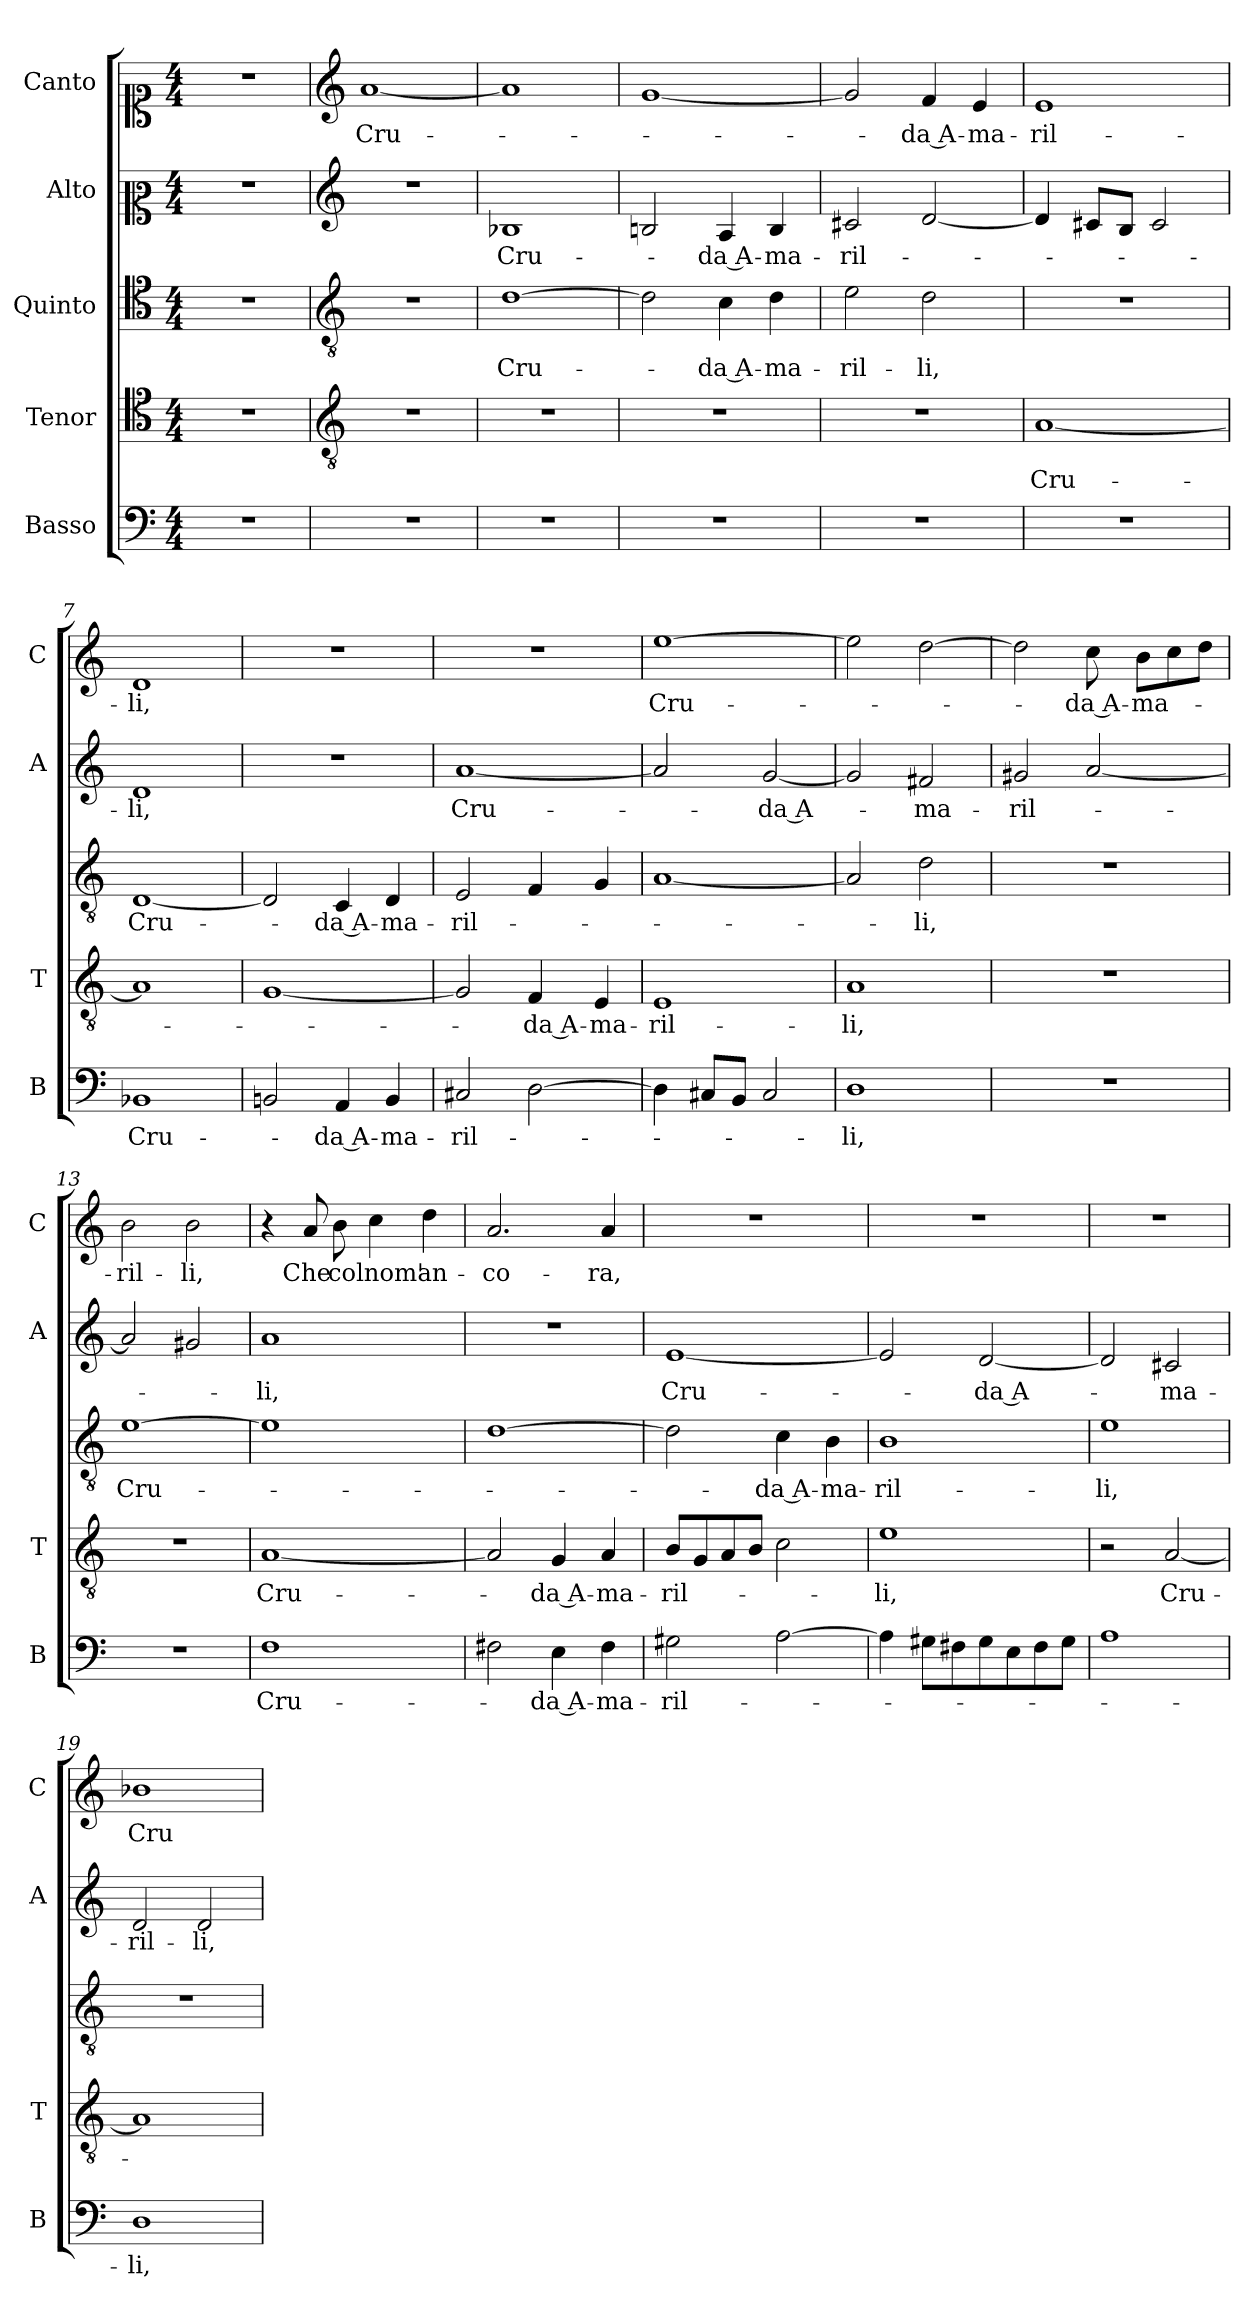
**kern	**text	**kern	**text	**kern	**text	**kern	**text	**kern	**text
*part5	*part5	*part4	*part4	*part3	*part3	*part2	*part2	*part1	*part1
*staff5	*staff5	*staff4	*staff4	*staff3	*staff3	*staff2	*staff2	*staff1	*staff1
*I"Basso	*	*I"Tenor	*	*I"Quinto	*	*I"Alto	*	*I"Canto	*
*I'B	*	*I'T	*	*	*	*I'A	*	*I'C	*
*clefF4	*	*clefC4	*	*clefC4	*	*clefC2	*	*clefC1	*
*k[]	*	*k[]	*	*k[]	*	*k[]	*	*k[]	*
*C:	*	*C:	*	*C:	*	*C:	*	*C:	*
*M4/4	*	*M4/4	*	*M4/4	*	*M4/4	*	*M4/4	*
=1	=1	=1	=1	=1	=1	=1	=1	=1	=1
1r	.	1r	.	1r	.	1r	.	1r	.
=2	=2	=2	=2	=2	=2	=2	=2	=2	=2
*	*	*clefGv2	*	*clefGv2	*	*clefG2	*	*clefG2	*
!	!	!	!	!	!	!	!	!	!LO:LY:b
1r	.	1r	.	1r	.	1r	.	[1a	Cru-
=3	=3	=3	=3	=3	=3	=3	=3	=3	=3
!	!	!	!	!	!LO:LY:b	!	!LO:LY:b	!	!
1r	.	1r	.	[1d	Cru-	1B-X	Cru-	1a]	.
=4	=4	=4	=4	=4	=4	=4	=4	=4	=4
1r	.	1r	.	2d\]	.	2Bni/	.	[1g	.
!	!	!	!	!	!LO:LY:b	!	!LO:LY:b	!	!
.	.	.	.	4c\	-da A-	4A/	-da A-	.	.
!	!	!	!	!	!LO:LY:b	!	!LO:LY:b	!	!
.	.	.	.	4d\	-ma-	4B/	-ma-	.	.
=5	=5	=5	=5	=5	=5	=5	=5	=5	=5
!	!	!	!	!	!LO:LY:b	!	!LO:LY:b	!	!
1r	.	1r	.	2e\	-ril-	2c#X/	-ril-	2g/]	.
!	!	!	!	!	!LO:LY:b	!	!	!	!LO:LY:b
.	.	.	.	2d\	-li,	[2d/	.	4f/	-da A-
!	!	!	!	!	!	!	!	!	!LO:LY:b
.	.	.	.	.	.	.	.	4e/	-ma-
=6	=6	=6	=6	=6	=6	=6	=6	=6	=6
!	!	!	!LO:LY:b	!	!	!	!	!	!LO:LY:b
1r	.	[1A	Cru-	1r	.	4d/]	.	1e	-ril-
.	.	.	.	.	.	8c#X/L	.	.	.
.	.	.	.	.	.	8B/J	.	.	.
.	.	.	.	.	.	2c#/	.	.	.
=7	=7	=7	=7	=7	=7	=7	=7	=7	=7
!	!LO:LY:b	!	!	!	!LO:LY:b	!	!LO:LY:b	!	!LO:LY:b
1BB-X	Cru-	1A]	.	[1D	Cru-	1d	-li,	1d	-li,
=8	=8	=8	=8	=8	=8	=8	=8	=8	=8
2BBni/	.	[1G	.	2D/]	.	1r	.	1r	.
!	!LO:LY:b	!	!	!	!LO:LY:b	!	!	!	!
4AA/	-da A-	.	.	4C/	-da A-	.	.	.	.
!	!LO:LY:b	!	!	!	!LO:LY:b	!	!	!	!
4BB/	-ma-	.	.	4D/	-ma-	.	.	.	.
!!LO:LB:g=z
=9	=9	=9	=9	=9	=9	=9	=9	=9	=9
!	!LO:LY:b	!	!	!	!LO:LY:b	!	!LO:LY:b	!	!
2C#X/	-ril-	2G/]	.	2E/	-ril-	[1a	Cru-	1r	.
!	!	!	!LO:LY:b	!	!	!	!	!	!
[2D\	.	4F/	-da A-	4F/	.	.	.	.	.
!	!	!	!LO:LY:b	!	!	!	!	!	!
.	.	4E/	-ma-	4G/	.	.	.	.	.
=10	=10	=10	=10	=10	=10	=10	=10	=10	=10
!	!	!	!LO:LY:b	!	!	!	!	!	!LO:LY:b
4D\]	.	1E	-ril-	[1A	.	2a/]	.	[1ee	Cru-
8C#X/L	.	.	.	.	.	.	.	.	.
8BB/J	.	.	.	.	.	.	.	.	.
!	!	!	!	!	!	!	!LO:LY:b	!	!
2C#/	.	.	.	.	.	[2g/	-da A-	.	.
=11	=11	=11	=11	=11	=11	=11	=11	=11	=11
!	!LO:LY:b	!	!LO:LY:b	!	!	!	!	!	!
1D	-li,	1A	-li,	2A/]	.	2g/]	.	2ee\]	.
!	!	!	!	!	!LO:LY:b	!	!LO:LY:b	!	!
.	.	.	.	2d\	-li,	2f#X/	-ma-	[2dd\	.
=12	=12	=12	=12	=12	=12	=12	=12	=12	=12
!	!	!	!	!	!	!	!LO:LY:b	!	!
1r	.	1r	.	1r	.	2g#X/	-ril-	2dd\]	.
!	!	!	!	!	!	!	!	!	!LO:LY:b
.	.	.	.	.	.	[2a/	.	8cc\	-da A-
!	!	!	!	!	!	!	!	!	!LO:LY:b
.	.	.	.	.	.	.	.	8b\L	-ma-
.	.	.	.	.	.	.	.	8cc\	.
.	.	.	.	.	.	.	.	8dd\J	.
=13	=13	=13	=13	=13	=13	=13	=13	=13	=13
!	!	!	!	!	!LO:LY:b	!	!	!	!LO:LY:b
1r	.	1r	.	[1e	Cru-	2a/]	.	2b\	-ril-
!	!	!	!	!	!	!	!	!	!LO:LY:b
.	.	.	.	.	.	2g#X/	.	2b\	-li,
=14	=14	=14	=14	=14	=14	=14	=14	=14	=14
!	!LO:LY:b	!	!LO:LY:b	!	!	!	!LO:LY:b	!	!
1F	Cru-	[1A	Cru-	1e]	.	1a	-li,	4r	.
!	!	!	!	!	!	!	!	!	!LO:LY:b
.	.	.	.	.	.	.	.	8a/	Che
!	!	!	!	!	!	!	!	!	!LO:LY:b
.	.	.	.	.	.	.	.	8b\	col
!	!	!	!	!	!	!	!	!	!LO:LY:b
.	.	.	.	.	.	.	.	4cc\	nom'
!	!	!	!	!	!	!	!	!	!LO:LY:b
.	.	.	.	.	.	.	.	4dd\	an-
=15	=15	=15	=15	=15	=15	=15	=15	=15	=15
!	!	!	!	!	!	!	!	!	!LO:LY:b
2F#X\	.	2A/]	.	[1d	.	1r	.	2.a/	-co-
!	!LO:LY:b	!	!LO:LY:b	!	!	!	!	!	!
4E\	-da A-	4G/	-da A-	.	.	.	.	.	.
!	!LO:LY:b	!	!LO:LY:b	!	!	!	!	!	!LO:LY:b
4F#\	-ma-	4A/	-ma-	.	.	.	.	4a/	-ra,
!!LO:PB:g=z
=16	=16	=16	=16	=16	=16	=16	=16	=16	=16
!	!LO:LY:b	!	!LO:LY:b	!	!	!	!LO:LY:b	!	!
2G#X\	-ril-	8B/L	-ril-	2d\]	.	[1e	Cru-	1r	.
.	.	8G/	.	.	.	.	.	.	.
.	.	8A/	.	.	.	.	.	.	.
.	.	8B/J	.	.	.	.	.	.	.
!	!	!	!	!	!LO:LY:b	!	!	!	!
[2A\	.	2c\	.	4c\	-da A-	.	.	.	.
!	!	!	!	!	!LO:LY:b	!	!	!	!
.	.	.	.	4B\	-ma-	.	.	.	.
=17	=17	=17	=17	=17	=17	=17	=17	=17	=17
!	!	!	!LO:LY:b	!	!LO:LY:b	!	!	!	!
4A\]	.	1e	-li,	1B	-ril-	2e/]	.	1r	.
8G#X\L	.	.	.	.	.	.	.	.	.
8F#X\	.	.	.	.	.	.	.	.	.
!	!	!	!	!	!	!	!LO:LY:b	!	!
8G#\	.	.	.	.	.	[2d/	-da A-	.	.
8E\	.	.	.	.	.	.	.	.	.
8F#\	.	.	.	.	.	.	.	.	.
8G#\J	.	.	.	.	.	.	.	.	.
=18	=18	=18	=18	=18	=18	=18	=18	=18	=18
!	!	!	!	!	!LO:LY:b	!	!	!	!
1A	.	2r	.	1e	-li,	2d/]	.	1r	.
!	!	!	!LO:LY:b	!	!	!	!LO:LY:b	!	!
.	.	[2A/	Cru-	.	.	2c#X/	-ma-	.	.
=19	=19	=19	=19	=19	=19	=19	=19	=19	=19
!	!LO:LY:b	!	!	!	!	!	!LO:LY:b	!	!LO:LY:b
1D	-li,	1A]	.	1r	.	2d/	-ril-	1b-X	Cru-
!	!	!	!	!	!	!	!LO:LY:b	!	!
.	.	.	.	.	.	2d/	-li,	.	.
=	=	=	=	=	=	=	=	=	=
*-	*-	*-	*-	*-	*-	*-	*-	*-	*-
